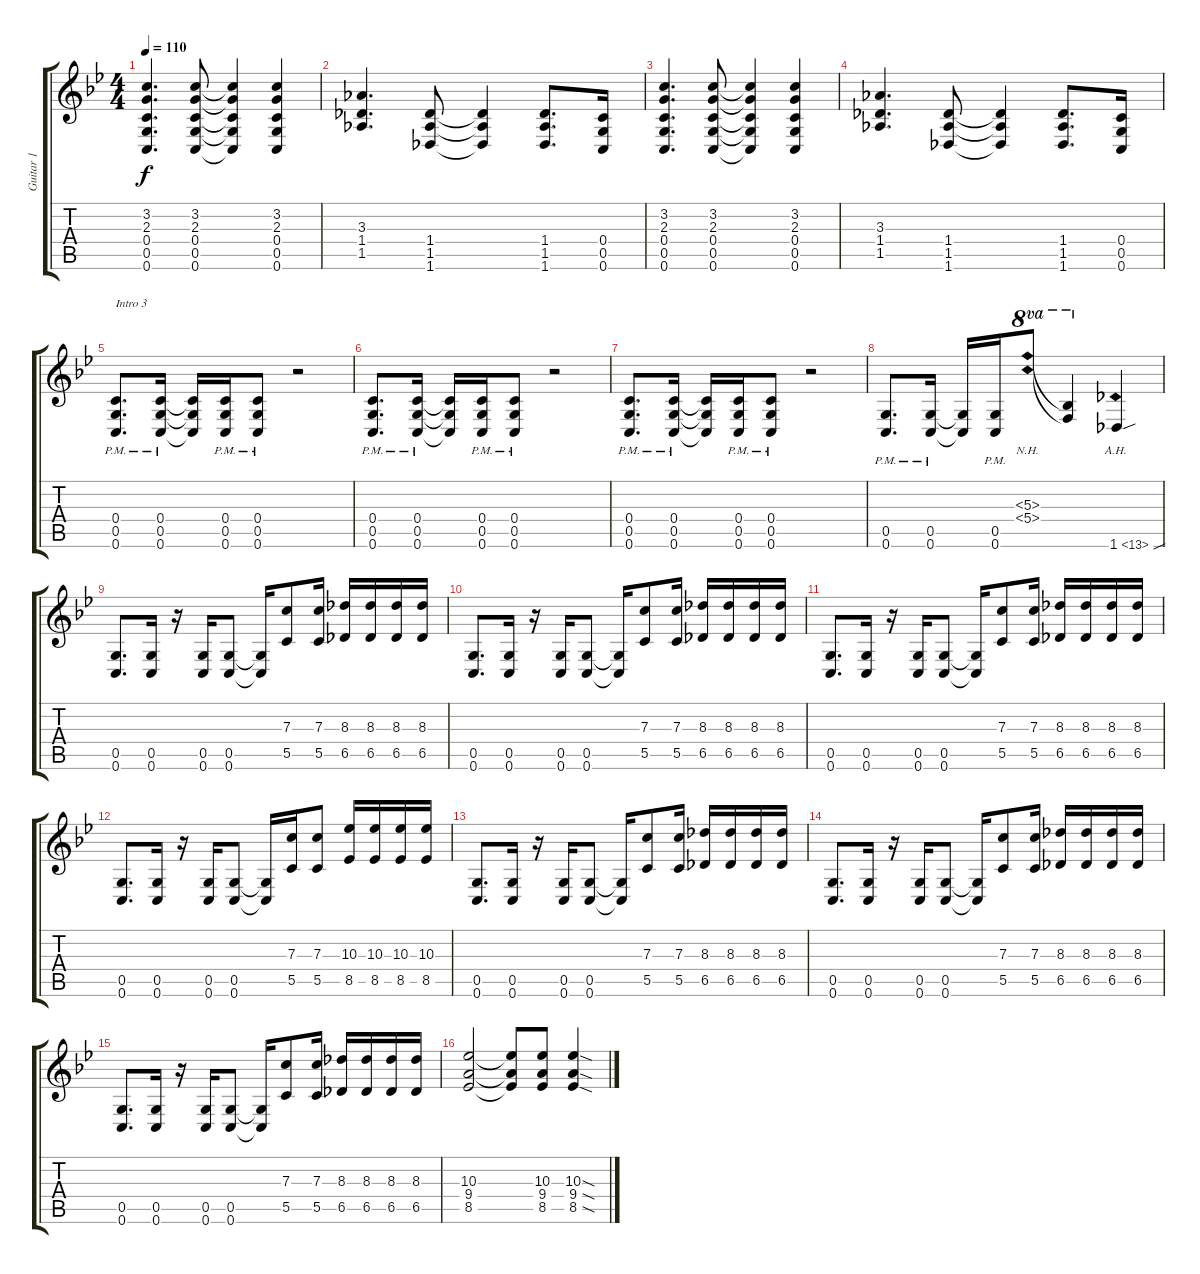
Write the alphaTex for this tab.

\track ("Guitar 1" "Guitar 1") {instrument distortionguitar}
\staff {score tabs}
\tuning (D4 A3 F3 C3 G2 C2) {hide}
\ts (4 4)
\tempo 110
\clef g2
\ks bb
(3.2 2.3 0.4 0.5 0.6).4{d dy f} (3.2 2.3 0.4 0.5 0.6).8 (3.2{t} 2.3{t} 0.4{t} 0.5{t} 0.6{t}).4 (3.2 2.3 0.4 0.5 0.6).4 |
(3.3 1.4 1.5).4{d} (1.4 1.5 1.6).8 (1.4{t} 1.5{t} 1.6{t}).4 (1.4 1.5 1.6).8{d} (0.4 0.5 0.6).16 |
(3.2 2.3 0.4 0.5 0.6).4{d} (3.2 2.3 0.4 0.5 0.6).8 (3.2{t} 2.3{t} 0.4{t} 0.5{t} 0.6{t}).4 (3.2 2.3 0.4 0.5 0.6).4 |
(3.3 1.4 1.5).4{d} (1.4 1.5 1.6).8 (1.4{t} 1.5{t} 1.6{t}).4 (1.4 1.5 1.6).8{d} (0.4 0.5 0.6).16 |
(0.4{pm} 0.5{pm} 0.6{pm}).8{d txt "Intro 3"} (0.4{pm} 0.5{pm} 0.6{pm}).16 (0.4{t} 0.5{t} 0.6{t}).16 (0.4{pm} 0.5{pm} 0.6{pm}).16 (0.4{pm} 0.5{pm} 0.6{pm}).8 r.2 |
(0.4{pm} 0.5{pm} 0.6{pm}).8{d} (0.4{pm} 0.5{pm} 0.6{pm}).16 (0.4{t} 0.5{t} 0.6{t}).16 (0.4{pm} 0.5{pm} 0.6{pm}).16 (0.4{pm} 0.5{pm} 0.6{pm}).8 r.2 |
(0.4{pm} 0.5{pm} 0.6{pm}).8{d} (0.4{pm} 0.5{pm} 0.6{pm}).16 (0.4{t} 0.5{t} 0.6{t}).16 (0.4{pm} 0.5{pm} 0.6{pm}).16 (0.4{pm} 0.5{pm} 0.6{pm}).8 r.2 |
(0.5{pm} 0.6{pm}).8{d} (0.5{pm} 0.6{pm}).16 (0.5{t} 0.6{t}).16 (0.5{pm} 0.6{pm}).16 (5.3{nh} 5.4{nh}).8{ot 8va} (5.3{t} 5.4{t}).4{ot 8va} 1.6{ah 12 sou}.4 |
(0.5 0.6).8{d} (0.5 0.6).16 r.16 (0.5 0.6).16 (0.5 0.6).8 (0.5{t} 0.6{t}).16 (7.3 5.5).8 (7.3 5.5).16 (8.3 6.5).16 (8.3 6.5).16 (8.3 6.5).16 (8.3 6.5).16 |
(0.5 0.6).8{d} (0.5 0.6).16 r.16 (0.5 0.6).16 (0.5 0.6).8 (0.5{t} 0.6{t}).16 (7.3 5.5).8 (7.3 5.5).16 (8.3 6.5).16 (8.3 6.5).16 (8.3 6.5).16 (8.3 6.5).16 |
(0.5 0.6).8{d} (0.5 0.6).16 r.16 (0.5 0.6).16 (0.5 0.6).8 (0.5{t} 0.6{t}).16 (7.3 5.5).8 (7.3 5.5).16 (8.3 6.5).16 (8.3 6.5).16 (8.3 6.5).16 (8.3 6.5).16 |
(0.5 0.6).8{d} (0.5 0.6).16 r.16 (0.5 0.6).16 (0.5 0.6).8 (0.5{t} 0.6{t}).16 (7.3 5.5).16 (7.3 5.5).8 (10.3 8.5).16 (10.3 8.5).16 (10.3 8.5).16 (10.3 8.5).16 |
(0.5 0.6).8{d} (0.5 0.6).16 r.16 (0.5 0.6).16 (0.5 0.6).8 (0.5{t} 0.6{t}).16 (7.3 5.5).8 (7.3 5.5).16 (8.3 6.5).16 (8.3 6.5).16 (8.3 6.5).16 (8.3 6.5).16 |
(0.5 0.6).8{d} (0.5 0.6).16 r.16 (0.5 0.6).16 (0.5 0.6).8 (0.5{t} 0.6{t}).16 (7.3 5.5).8 (7.3 5.5).16 (8.3 6.5).16 (8.3 6.5).16 (8.3 6.5).16 (8.3 6.5).16 |
(0.5 0.6).8{d} (0.5 0.6).16 r.16 (0.5 0.6).16 (0.5 0.6).8 (0.5{t} 0.6{t}).16 (7.3 5.5).8 (7.3 5.5).16 (8.3 6.5).16 (8.3 6.5).16 (8.3 6.5).16 (8.3 6.5).16 |
(10.3 9.4 8.5).2 (10.3{t} 9.4{t} 8.5{t}).8 (10.3 9.4 8.5).8 (10.3{sod} 9.4{sod} 8.5{sod}).4
